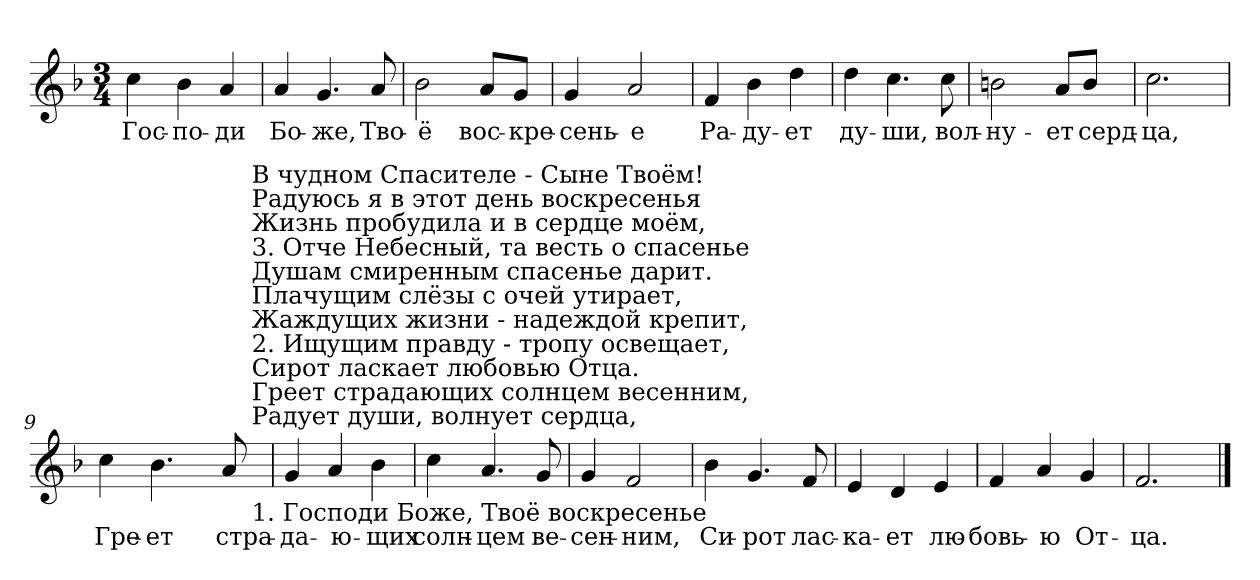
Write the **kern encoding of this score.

**kern	**text
*part1	*part1
*staff1	*staff1
!!LO:PB:g=z
*clefG2	*
*k[b-]	*
*F:	*
*M3/4	*
=1	=1
!	!LO:LY:b:color=#000000
4cci\	Гос-
!	!LO:LY:b:color=#000000
4b-i\	-по-
!	!LO:LY:b:color=#000000
4ai/	-ди
=2	=2
!	!LO:LY:b:color=#000000
4ai/	Бо-
!	!LO:LY:b:color=#000000
4.gi/	-же,
!	!LO:LY:b:color=#000000
8ai/	Тво-
=3	=3
!	!LO:LY:b:color=#000000
2b-i\	-ё
!	!LO:LY:b:color=#000000
8ai/L	вос-
!	!LO:LY:b:color=#000000
8gi/J	-кре-
=4	=4
!	!LO:LY:b:color=#000000
4gi/	-сень-
!	!LO:LY:b:color=#000000
2ai/	-е
!!LO:LB:g=z
=5	=5
!	!LO:LY:b:color=#000000
4fi/	Ра-
!	!LO:LY:b:color=#000000
4b-i\	-ду-
!	!LO:LY:b:color=#000000
4ddi\	-ет
=6	=6
!	!LO:LY:b:color=#000000
4ddi\	ду-
!	!LO:LY:b:color=#000000
4.cci\	-ши,
!	!LO:LY:b:color=#000000
8cci\	вол-
=7	=7
!	!LO:LY:b:color=#000000
2bni\	-ну-
!	!LO:LY:b:color=#000000
8ai/L	-ет
!	!LO:LY:b:color=#000000
8bi/J	серд-
=8	=8
!	!LO:LY:b:color=#000000
2.cci\	-ца,
!!LO:LB:g=z
=9	=9
!	!LO:LY:b:color=#000000
*^	*
4cci\	2ryy	Гре-
!	!	!LO:LY:b:color=#000000
4.b-i\	.	-ет
.	8ryy	.
!	!	!LO:LY:b:color=#000000
8ai/	32ryy	стра-
.	64ryy	.
.	128ryy	.
.	256ryy	.
.	1024ryy	.
!	!LO:TX:b:t=1. Господи Боже, Твоё воскресенье	!
!	!LO:TX:t=Радует души, волнует сердца,	!
!	!LO:TX:t=Греет страдающих солнцем весенним,	!
!	!LO:TX:t=Сирот ласкает любовью Отца.	!
!	!LO:TX:t=2. Ищущим правду - тропу освещает,	!
!	!LO:TX:t=Жаждущих жизни - надеждой крепит,	!
!	!LO:TX:t=Плачущим слёзы с очей утирает,	!
!	!LO:TX:t=Душам смиренным спасенье дарит.	!
!	!LO:TX:t=3. Отче Небесный, та весть о спасенье	!
!	!LO:TX:t=Жизнь пробудила и в сердце моём,	!
!	!LO:TX:t=Радуюсь я в этот день воскресенья	!
!	!LO:TX:t=В чудном Спасителе - Сыне Твоём!	!
.	16ryy	.
.	512.ryy	.
*v	*v	*
=10	=10
*^	*
!	!	!LO:LY:b:color=#000000
*v	*v	*
4gi/	-да-
!	!LO:LY:b:color=#000000
4ai/	-ю-
!	!LO:LY:b:color=#000000
4b-i\	-щих
=11	=11
!	!LO:LY:b:color=#000000
4cci\	солн-
!	!LO:LY:b:color=#000000
4.ai/	-цем
!	!LO:LY:b:color=#000000
8gi/	ве-
=12	=12
!	!LO:LY:b:color=#000000
4gi/	-сен-
!	!LO:LY:b:color=#000000
2fi/	-ним,
!!LO:LB:g=z
=13	=13
!	!LO:LY:b:color=#000000
4b-i\	Си-
!	!LO:LY:b:color=#000000
4.gi/	-рот
!	!LO:LY:b:color=#000000
8fi/	лас-
=14	=14
!	!LO:LY:b:color=#000000
4ei/	-ка-
!	!LO:LY:b:color=#000000
4di/	-ет
!	!LO:LY:b:color=#000000
4ei/	лю-
=15	=15
!	!LO:LY:b:color=#000000
4fi/	-бовь-
!	!LO:LY:b:color=#000000
4ai/	-ю
!	!LO:LY:b:color=#000000
4gi/	От-
=16	=16
!	!LO:LY:b:color=#000000
2.fi/	-ца.
==	==
*-	*-
